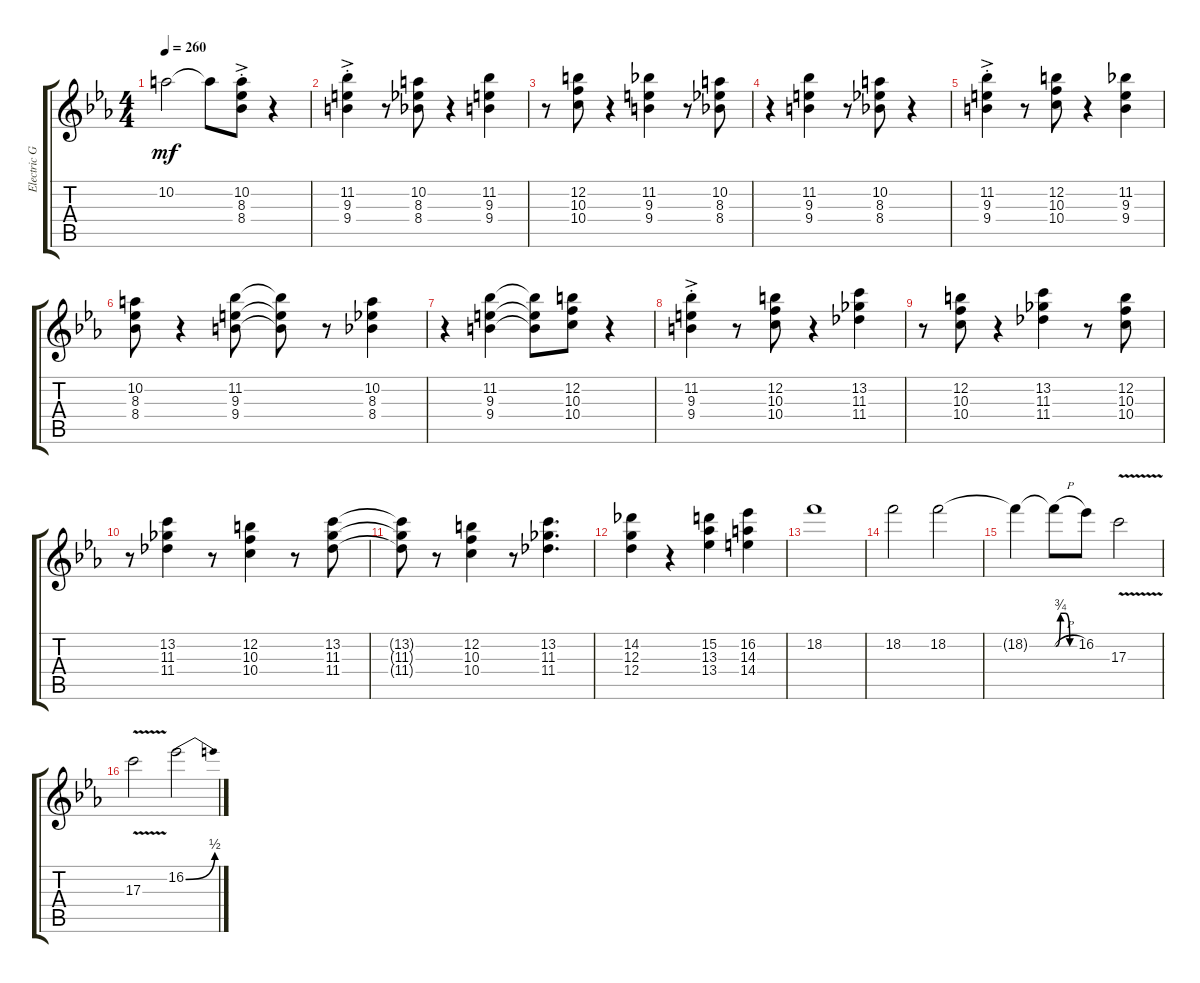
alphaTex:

\track ("Electric Guitar" "Electric G") {instrument electricguitarclean}
\staff {score tabs}
\tuning (E4 B3 G3 D3 A2 E2) {hide}
\ts (4 4)
\tempo 260
\clef g2
\ks cminor
10.2.2{dy mf} 10.2{t}.8 (10.2{ac st} 8.3{ac st} 8.4{ac st}).8 r.4 |
(11.2{ac st} 9.3{ac st} 9.4{ac st}).4 r.8 (10.2 8.3 8.4).8 r.4 (11.2 9.3 9.4).4 |
r.8 (12.2 10.3 10.4).8 r.4 (11.2 9.3 9.4).4 r.8 (10.2 8.3 8.4).8 |
r.4 (11.2 9.3 9.4).4 r.8 (10.2 8.3 8.4).8 r.4 |
(11.2{ac st} 9.3{ac st} 9.4{ac st}).4 r.8 (12.2 10.3 10.4).8 r.4 (11.2 9.3 9.4).4 |
(10.2 8.3 8.4).8 r.4 (11.2 9.3 9.4).8 (11.2{t} 9.3{t} 9.4{t}).8 r.8 (10.2 8.3 8.4).4 |
r.4 (11.2 9.3 9.4).4 (11.2{t} 9.3{t} 9.4{t}).8 (12.2 10.3 10.4).8 r.4 |
(11.2{ac st} 9.3{ac st} 9.4{ac st}).4 r.8 (12.2 10.3 10.4).8 r.4 (13.2 11.3 11.4).4 |
r.8 (12.2 10.3 10.4).8 r.4 (13.2 11.3 11.4).4 r.8 (12.2 10.3 10.4).8 |
r.8 (13.2 11.3 11.4).4 r.8 (12.2 10.3 10.4).4 r.8 (13.2 11.3 11.4).8 |
(13.2{t} 11.3{t} 11.4{t}).8 r.8 (12.2 10.3 10.4).4 r.8 (13.2 11.3 11.4).4{d} |
(14.2 12.3 12.4).4 r.4 (15.2 13.3 13.4).4 (16.2 14.3 14.4).4 |
18.2.1 |
18.2.2 18.2.2 |
18.2{t}.4 18.2{be (custom 0 0 15 3 30 3 45 0 60 0) h t}.8 16.2.8 17.3{v}.2 |
17.3{v}.2 16.2{be (bend 0 0 60 2)}.2
